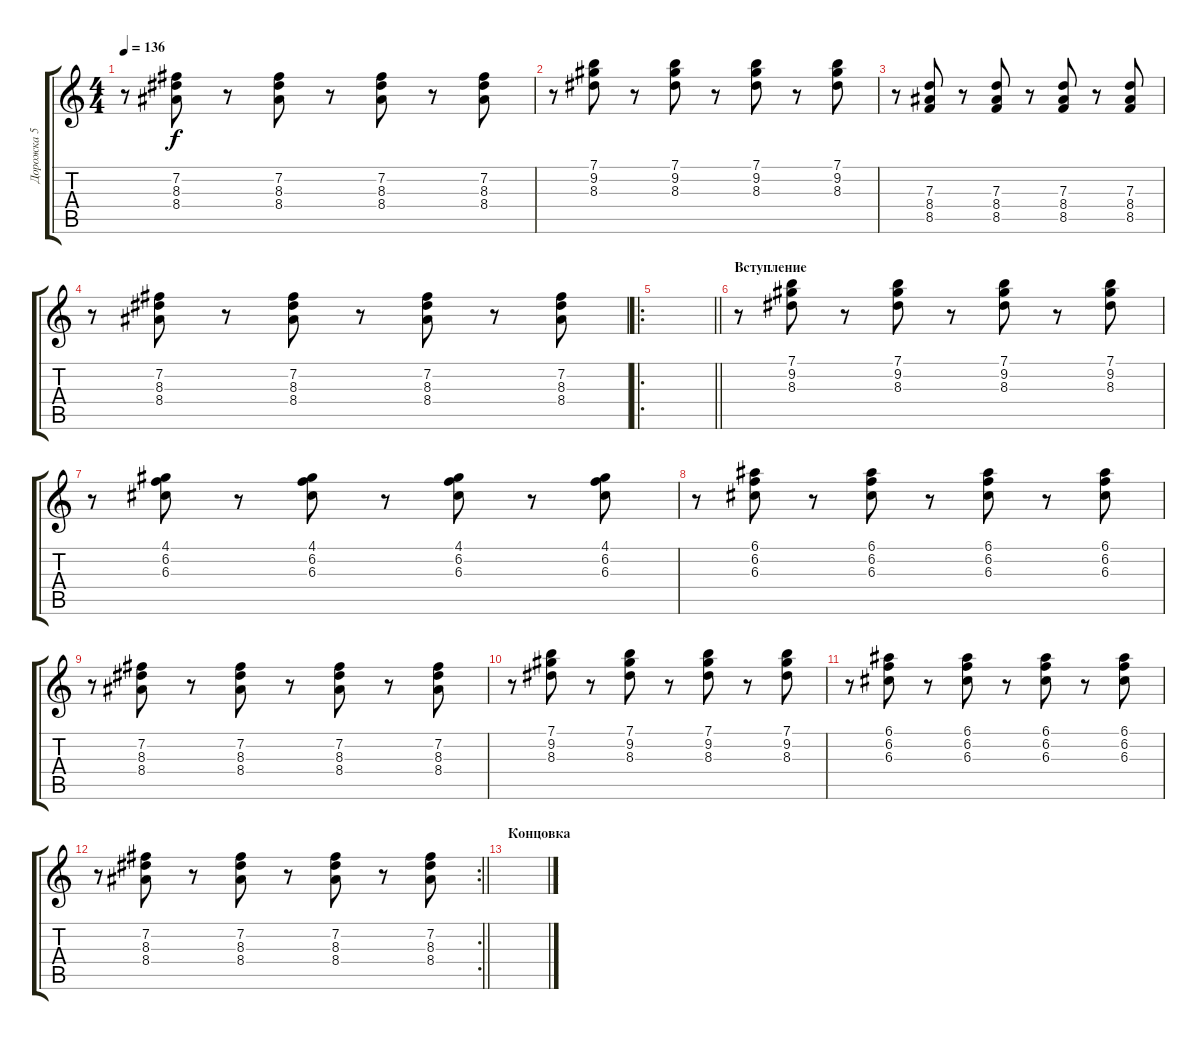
\track ("Дорожка 5" "Дорожка 5") {instrument electricguitarjazz}
\staff {score tabs}
\tuning (E4 B3 G3 D3 A2 E2) {hide}
\ts (4 4)
\tempo 136
\clef g2
\ks c
r.8{dy f} (7.2 8.3 8.4).8 r.8 (7.2 8.3 8.4).8 r.8 (7.2 8.3 8.4).8 r.8 (7.2 8.3 8.4).8 |
r.8 (7.1 9.2 8.3).8 r.8 (7.1 9.2 8.3).8 r.8 (7.1 9.2 8.3).8 r.8 (7.1 9.2 8.3).8 |
r.8 (7.3 8.4 8.5).8 r.8 (7.3 8.4 8.5).8 r.8 (7.3 8.4 8.5).8 r.8 (7.3 8.4 8.5).8 |
r.8 (7.2 8.3 8.4).8 r.8 (7.2 8.3 8.4).8 r.8 (7.2 8.3 8.4).8 r.8 (7.2 8.3 8.4).8 |
\ro
\barLineRight lightlight
|
\section ("" "Вступление")
r.8 (7.1 9.2 8.3).8 r.8 (7.1 9.2 8.3).8 r.8 (7.1 9.2 8.3).8 r.8 (7.1 9.2 8.3).8 |
r.8 (4.1 6.2 6.3).8 r.8 (4.1 6.2 6.3).8 r.8 (4.1 6.2 6.3).8 r.8 (4.1 6.2 6.3).8 |
r.8 (6.1 6.2 6.3).8 r.8 (6.1 6.2 6.3).8 r.8 (6.1 6.2 6.3).8 r.8 (6.1 6.2 6.3).8 |
r.8 (7.2 8.3 8.4).8 r.8 (7.2 8.3 8.4).8 r.8 (7.2 8.3 8.4).8 r.8 (7.2 8.3 8.4).8 |
r.8 (7.1 9.2 8.3).8 r.8 (7.1 9.2 8.3).8 r.8 (7.1 9.2 8.3).8 r.8 (7.1 9.2 8.3).8 |
r.8 (6.1 6.2 6.3).8 r.8 (6.1 6.2 6.3).8 r.8 (6.1 6.2 6.3).8 r.8 (6.1 6.2 6.3).8 |
\rc 2
\barLineRight lightlight
r.8 (7.2 8.3 8.4).8 r.8 (7.2 8.3 8.4).8 r.8 (7.2 8.3 8.4).8 r.8 (7.2 8.3 8.4).8 |
\section ("" "Концовка")
